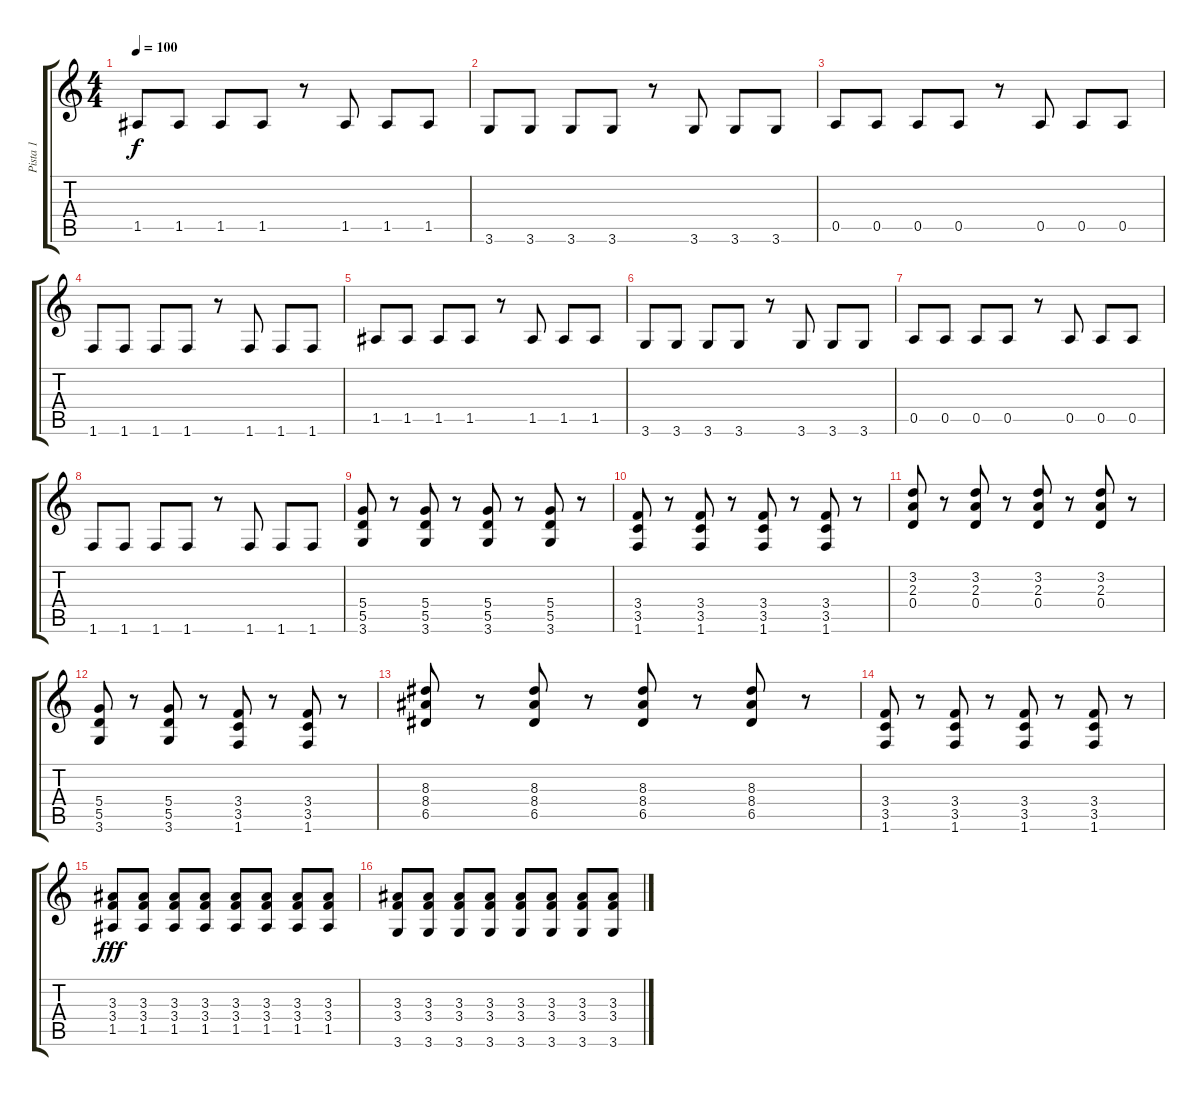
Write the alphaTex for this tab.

\track ("Pista 1" "Pista 1") {instrument distortionguitar}
\staff {score tabs}
\tuning (E4 B3 G3 D3 A2 E2) {hide}
\ts (4 4)
\tempo 100
\clef g2
\ks c
1.5.8{dy f} 1.5.8 1.5.8 1.5.8 r.8 1.5.8 1.5.8 1.5.8 |
3.6.8 3.6.8 3.6.8 3.6.8 r.8 3.6.8 3.6.8 3.6.8 |
0.5.8 0.5.8 0.5.8 0.5.8 r.8 0.5.8 0.5.8 0.5.8 |
1.6.8 1.6.8 1.6.8 1.6.8 r.8 1.6.8 1.6.8 1.6.8 |
1.5.8 1.5.8 1.5.8 1.5.8 r.8 1.5.8 1.5.8 1.5.8 |
3.6.8 3.6.8 3.6.8 3.6.8 r.8 3.6.8 3.6.8 3.6.8 |
0.5.8 0.5.8 0.5.8 0.5.8 r.8 0.5.8 0.5.8 0.5.8 |
1.6.8 1.6.8 1.6.8 1.6.8 r.8 1.6.8 1.6.8 1.6.8 |
(5.4 5.5 3.6).8{volume 7} r.8 (5.4 5.5 3.6).8 r.8 (5.4 5.5 3.6).8 r.8 (5.4 5.5 3.6).8 r.8 |
(3.4 3.5 1.6).8 r.8 (3.4 3.5 1.6).8 r.8 (3.4 3.5 1.6).8 r.8 (3.4 3.5 1.6).8 r.8 |
(3.2 2.3 0.4).8 r.8 (3.2 2.3 0.4).8 r.8 (3.2 2.3 0.4).8 r.8 (3.2 2.3 0.4).8 r.8 |
(5.4 5.5 3.6).8 r.8 (5.4 5.5 3.6).8 r.8 (3.4 3.5 1.6).8 r.8 (3.4 3.5 1.6).8 r.8 |
(8.3 8.4 6.5).8 r.8 (8.3 8.4 6.5).8 r.8 (8.3 8.4 6.5).8 r.8 (8.3 8.4 6.5).8 r.8 |
(3.4 3.5 1.6).8 r.8 (3.4 3.5 1.6).8 r.8 (3.4 3.5 1.6).8 r.8 (3.4 3.5 1.6).8 r.8 |
(3.3 3.4 1.5).8{dy fff} (3.3 3.4 1.5).8 (3.3 3.4 1.5).8 (3.3 3.4 1.5).8 (3.3 3.4 1.5).8 (3.3 3.4 1.5).8 (3.3 3.4 1.5).8 (3.3 3.4 1.5).8 |
(3.3 3.4 3.6).8 (3.3 3.4 3.6).8 (3.3 3.4 3.6).8 (3.3 3.4 3.6).8 (3.3 3.4 3.6).8 (3.3 3.4 3.6).8 (3.3 3.4 3.6).8 (3.3 3.4 3.6).8
